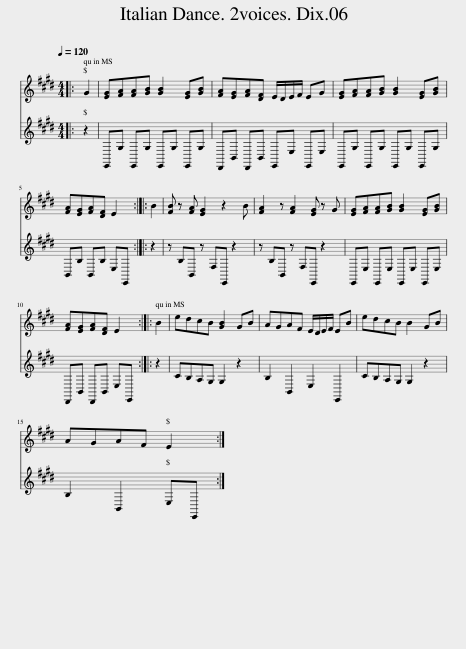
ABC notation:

X:1
%%score 1 2
L:1/8
Q:1/4=120
M:4/4
I:linebreak $
K:E
V:1 treble
V:2 treble
V:1
|: G2 | [EG][FA][FA][GB] [GB]2 [EG][GB] | [FA][EG][FA][DF] E/D/E/F/ EG | [EG][FA][FA][GB] [GB]2 [EG][GB] |$ [FA][EG][FA][DF] E2 :: %5
 B2 | [FB] z [FA] [EG]2 z2 B | [FA]2 z [FA]2 [EG] z G | [EG][FA][FA][GB] [GB]2 [EG][GB] |$ [FA][EG][FA][DF] E2 :: %10
 B2 | edcB [GB]2 GB | AGAF E/D/E/F/ EB | edcB B2 GB |$ AGAF E2 :| %15
V:2
|: z2 | E,,G, E,,G, E,,G, E,,G, | D,,B,, D,,B,, E,,E, E,,E, | E,,G, E,,G, E,,G, E,,G, |$ B,,B, B,,B, E,E,, :: %5
 z2 | z B,B,, z F,E,, z2 | z B,B,, z F,E,, z2 | E,,E, E,,E, E,,E, E,,E, |$ D,,B,, D,,B,, E,E,, :: %10
 z2 | CB,A,G, G,2 z2 | B,2 B,,2 E,2 E,,2 | CB,A,G, G,2 z2 |$ B,2 B,,2 E,E,, :| %15
